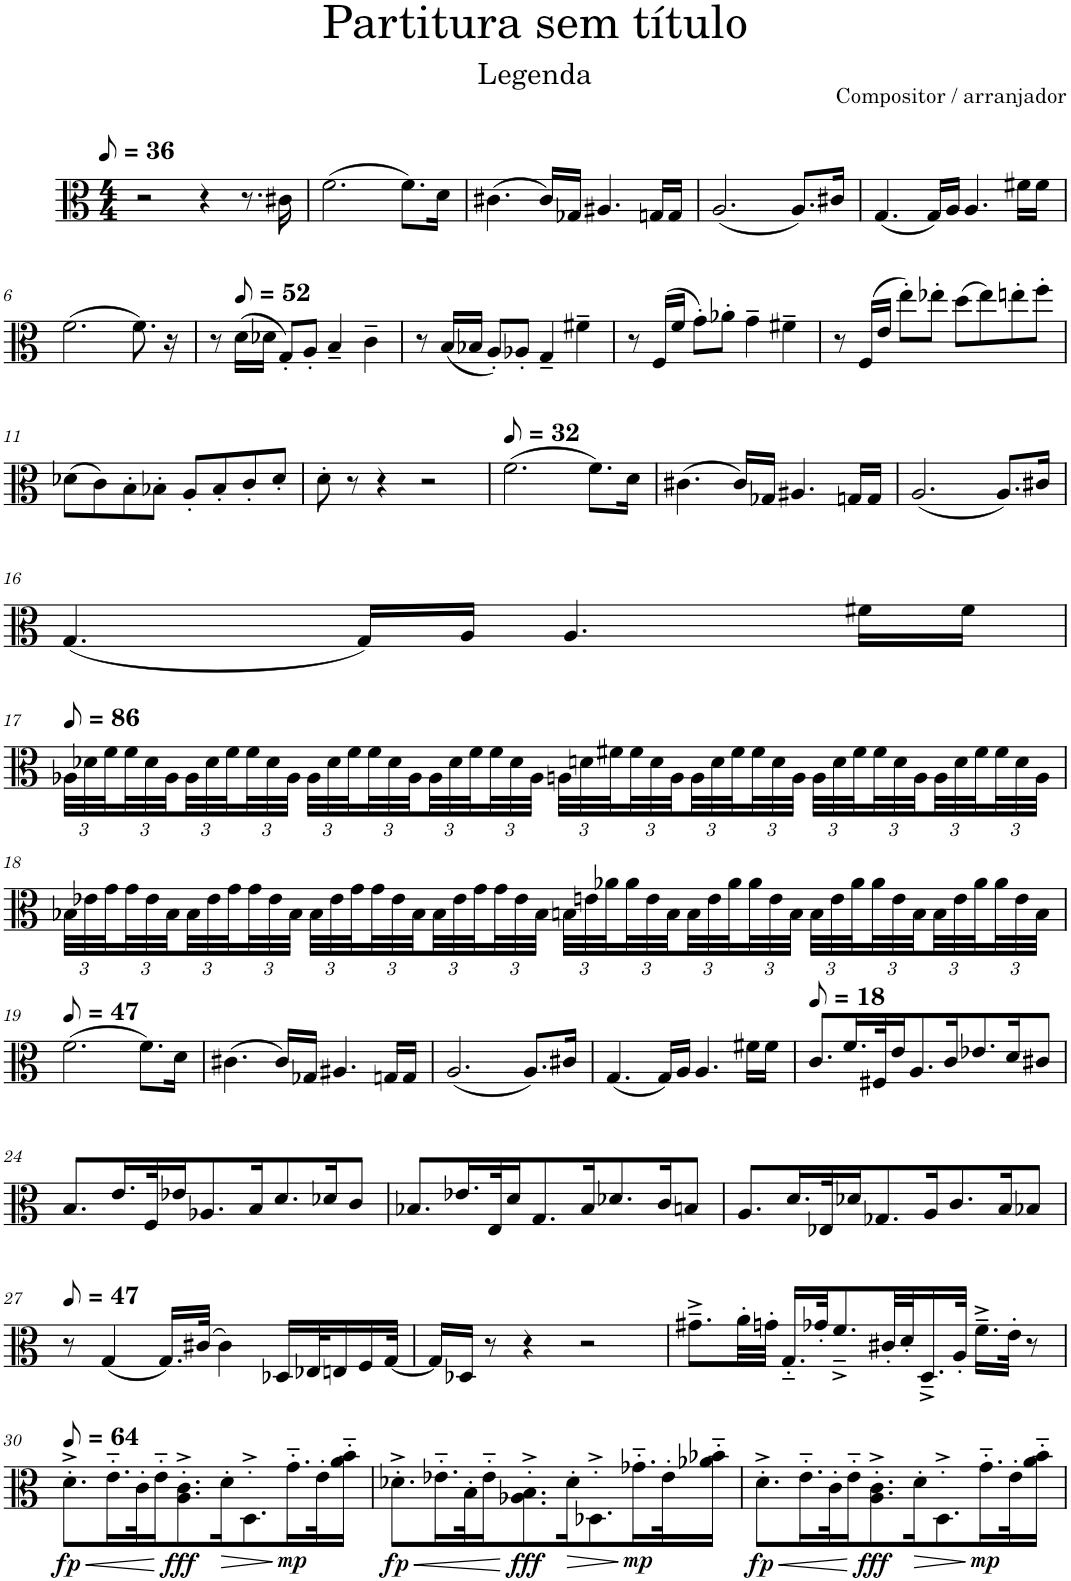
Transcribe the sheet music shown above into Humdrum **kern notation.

**kern	**dynam
*part1	*part1
*staff1	*staff1
*I"Viola	*
*I'Vla.	*
*clefC3	*
*k[]	*
*M4/4	*
*MM18	*
=1	=1
2r	.
4r	.
8.r	.
16c#X\	.
=2	=2
(2.f\	.
8.f\L)	.
16d\Jk	.
=3	=3
(4.c#X\	.
16c#/LL)	.
16G-X/JJ	.
4.A#X/	.
16Gn/LL	.
16G/JJ	.
=4	=4
(2.A/	.
8.A/L)	.
16c#X/Jk	.
=5	=5
(4.G/	.
16G/LL)	.
16A/JJ	.
4.A/	.
16f#X\LL	.
16f#\JJ	.
!!LO:LB:g=z
=6	=6
(2.f\	.
8.f\)	.
16r	.
=7	=7
8r	.
*MM26	*
(16d\LL	.
16d-X\JJ	.
8G'/L)	.
8A'/J	.
4B~/	.
4c~\	.
=8	=8
8r	.
(16B/LL	.
16B-X/JJ	.
8A'/L)	.
8A-X'/J	.
4G~/	.
4f#X~\	.
=9	=9
8r	.
(16F/LL	.
16f/JJ	.
8g'\L)	.
8a-X'\J	.
4g~\	.
4f#X~\	.
=10	=10
8r	.
(16F/LL	.
16e/JJ	.
8ee'\L)	.
8ee-X'\J	.
(8dd\L	.
8ee-\)	.
8een'\	.
8ff'\J	.
!!LO:LB:g=z
=11	=11
(8d-X\L	.
8c\)	.
8B'\	.
8B-X'\J	.
8A'/L	.
8B-'/	.
8c'/	.
8d-'/J	.
=12	=12
8d'\	.
8r	.
4r	.
2r	.
=13	=13
*MM16	*
(2.f\	.
8.f\L)	.
16d\Jk	.
=14	=14
(4.c#X\	.
16c#/LL)	.
16G-X/JJ	.
4.A#X/	.
16Gn/LL	.
16G/JJ	.
=15	=15
(2.A/	.
8.A/L)	.
16c#X/Jk	.
!!LO:LB:g=z
=16	=16
(4.G/	.
16G/LL)	.
16A/JJ	.
4.A/	.
16f#X\LL	.
16f#\JJ	.
!!LO:LB:g=z
=17	=17
*Xbrackettup	*
*MM43	*
48A-X\LLL	.
48d-X\	.
48f\	.
48f\	.
48d-\	.
48A-\	.
48A-\	.
48d-\	.
48f\	.
48f\	.
48d-\	.
48A-\JJJ	.
48A-\LLL	.
48d-\	.
48f\	.
48f\	.
48d-\	.
48A-\	.
48A-\	.
48d-\	.
48f\	.
48f\	.
48d-\	.
48A-\JJJ	.
48An\LLL	.
48dn\	.
48f#X\	.
48f#\	.
48d\	.
48A\	.
48A\	.
48d\	.
48f#\	.
48f#\	.
48d\	.
48A\JJJ	.
48A\LLL	.
48d\	.
48f#\	.
48f#\	.
48d\	.
48A\	.
48A\	.
48d\	.
48f#\	.
48f#\	.
48d\	.
48A\JJJ	.
!!LO:LB:g=z
=18	=18
48B-X\LLL	.
48e-X\	.
48g\	.
48g\	.
48e-\	.
48B-\	.
48B-\	.
48e-\	.
48g\	.
48g\	.
48e-\	.
48B-\JJJ	.
48B-\LLL	.
48e-\	.
48g\	.
48g\	.
48e-\	.
48B-\	.
48B-\	.
48e-\	.
48g\	.
48g\	.
48e-\	.
48B-\JJJ	.
48Bn\LLL	.
48en\	.
48a-X\	.
48a-\	.
48e\	.
48B\	.
48B\	.
48e\	.
48a-\	.
48a-\	.
48e\	.
48B\JJJ	.
48B\LLL	.
48e\	.
48a-\	.
48a-\	.
48e\	.
48B\	.
48B\	.
48e\	.
48a-\	.
48a-\	.
48e\	.
48B\JJJ	.
!!LO:LB:g=z
=19	=19
*MM24	*
(2.f\	.
8.f\L)	.
16d\Jk	.
=20	=20
(4.c#X\	.
16c#/LL)	.
16G-X/JJ	.
4.A#X/	.
16Gn/LL	.
16G/JJ	.
=21	=21
(2.A/	.
8.A/L)	.
16c#X/Jk	.
=22	=22
(4.G/	.
16G/LL)	.
16A/JJ	.
4.A/	.
16f#X\LL	.
16f#\JJ	.
=23	=23
*MM9	*
8.c/L	.
16.f/L	.
32F#X/K	.
16e/J	.
8.A/	.
16c/K	.
8.e-X/	.
16d/K	.
8c#X/J	.
!!LO:LB:g=z
=24	=24
8.B/L	.
16.e/L	.
32F/K	.
16e-X/J	.
8.A-X/	.
16B/K	.
8.d/	.
16d-X/K	.
8c/J	.
=25	=25
8.B-X/L	.
16.e-X/L	.
32E/K	.
16d/J	.
8.G/	.
16B-/K	.
8.d-X/	.
16c/K	.
8Bn/J	.
=26	=26
8.A/L	.
16.d/L	.
32E-X/K	.
16d-X/J	.
8.G-X/	.
16A/K	.
8.c/	.
16B/K	.
8B-X/J	.
!!LO:LB:g=z
=27	=27
*MM24	*
8r	.
(4G/	.
16.G/LL)	.
(32c#X/JJk	.
4c#\)	.
16D-X/LL	.
32E-X/K	.
16En/	.
16F/	.
[32G/JJk	.
=28	=28
16G/LL]	.
16D-X/JJ	.
8r	.
4r	.
2r	.
=29	=29
8.g#X~^\L	.
32a'\LL	.
32gn'\JJJ	.
16.G'~/LL	.
32g-X'/JK	.
8.f~^/	.
32c#X'/LL	.
32d'/J	.
16.D~^/	.
32A'/JJk	.
16.f~^\LL	.
32e'\JJk	.
8r	.
!!LO:LB:g=z
=30	=30
*MM32	*
!	!LO:HP:b
!	!LO:DY:n=1:b
8.d'^\L	< fp
16.e'~\L	.
32c'\K	.
16e'~\J	.
!	!LO:DY:n=2:b
8.A\'^ 8.c\'^	[ fff
!	!LO:HP:b
16d'\K	>
8.D'^\	.
!	!LO:DY:n=3:b
16.g'~\L	] mp
32e'\K	.
16a\'~ 16b\'~JJ	.
=31	=31
!	!LO:HP:b
!	!LO:DY:n=1:b
8.d-X'^\L	< fp
16.e-X'~\L	.
32B'\K	.
16e-'~\J	.
!	!LO:DY:n=2:b
8.A-X\'^ 8.B\'^	[ fff
!	!LO:HP:b
16d-'\K	>
8.D-X'^\	.
!	!LO:DY:n=3:b
16.g-X'~\L	] mp
32e-'\K	.
16a-X\'~ 16b-X\'~JJ	.
=32	=32
!	!LO:HP:b
!	!LO:DY:n=1:b
8.d'^\L	< fp
16.e'~\L	.
32c'\K	.
16e'~\J	.
!	!LO:DY:n=2:b
8.A\'^ 8.c\'^	[ fff
!	!LO:HP:b
16d'\K	>
8.D'^\	.
!	!LO:DY:n=3:b
16.g'~\L	] mp
32e'\K	.
16a\'~ 16b\'~JJ	.
=	=
*-	*-
